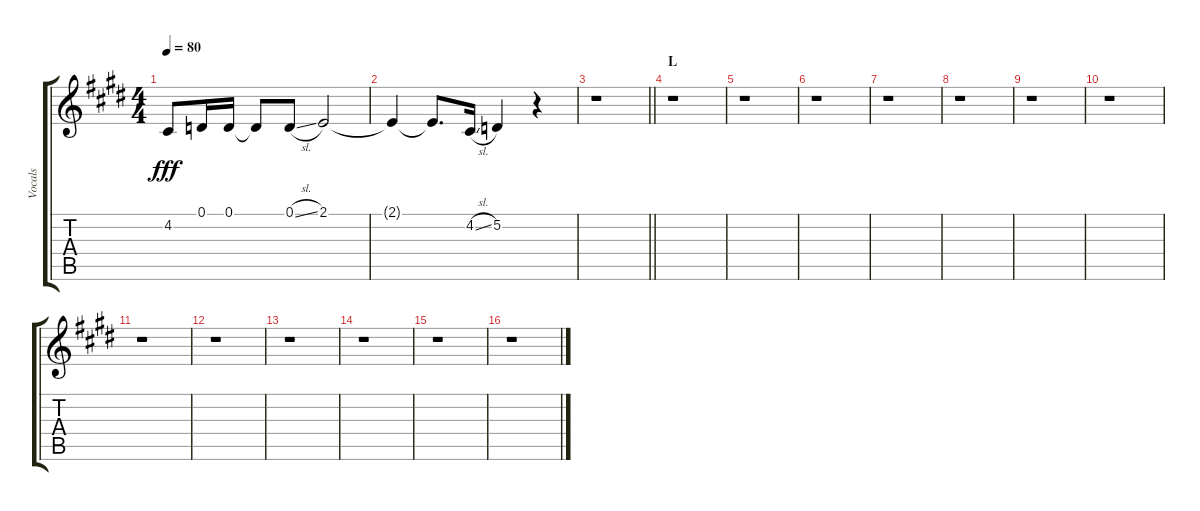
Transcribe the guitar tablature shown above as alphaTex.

\track ("Vocals" "Vocals") {instrument voiceoohs}
\staff {score tabs}
\tuning (D4 A3 F3 C3 G2 D2) {hide}
\ts (4 4)
\tempo 80
\clef g2
\ks e
4.2.8{dy fff} 0.1.16 0.1.16 0.1{t}.8 0.1{sl}.8 2.1.2 |
2.1{t}.4 2.1{t}.8{d} 4.2{sl}.16 5.2.4 r.4 |
\barLineRight lightlight
r.1 |
\section ("" "L")
r.1 |
r.1 |
r.1 |
r.1 |
r.1 |
r.1 |
r.1 |
r.1 |
r.1 |
r.1 |
r.1 |
r.1 |
r.1{volume 0}
